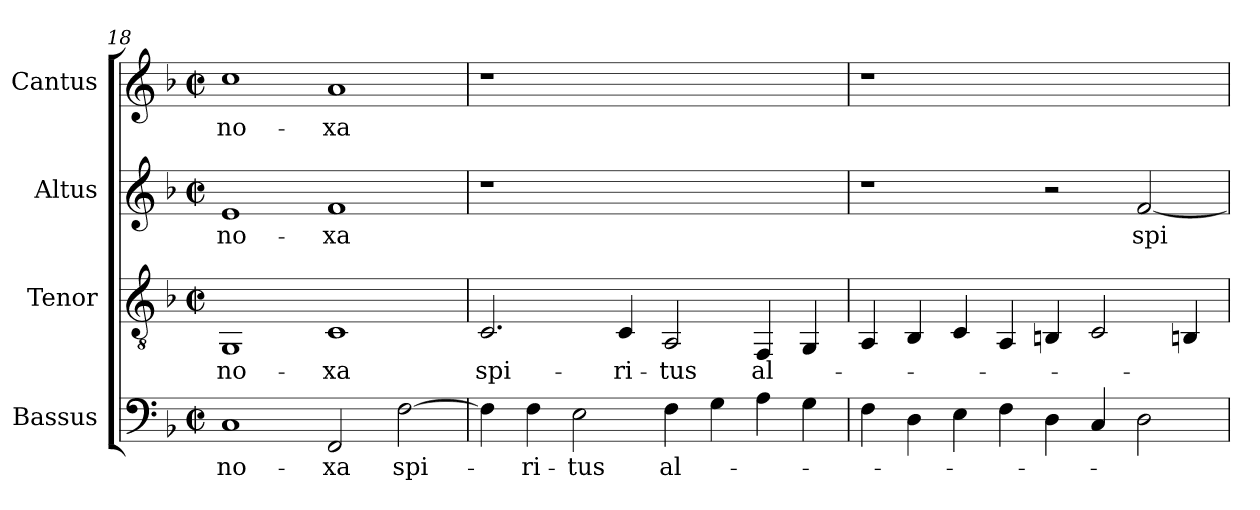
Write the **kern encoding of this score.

**kern	**text	**kern	**text	**kern	**text	**kern	**text
*part4	*part4	*part3	*part3	*part2	*part2	*part1	*part1
*staff4	*staff4	*staff3	*staff3	*staff2	*staff2	*staff1	*staff1
*I"Bassus	*	*I"Tenor	*	*I"Altus	*	*I"Cantus	*
*clefF4	*	*clefGv2	*	*clefG2	*	*clefG2	*
*k[b-]	*	*k[b-]	*	*k[b-]	*	*k[b-]	*
*F:	*	*F:	*	*F:	*	*F:	*
*M2/2	*	*M2/2	*	*M2/2	*	*M2/2	*
*met(c|)	*	*met(c|)	*	*met(c|)	*	*met(c|)	*
=18	=18	=18	=18	=18	=18	=18	=18
!	!LO:LY:b:color=#000000	!	!	!	!	!	!
!	!	!	!LO:LY:b:color=#000000	!	!	!	!
!	!	!	!	!	!LO:LY:b:color=#000000	!	!
!	!	!	!	!	!	!	!LO:LY:b:color=#000000
1Ci	no-	1GGi	no-	1ei	no-	1cci	no-
!	!LO:LY:b:color=#000000	!	!	!	!	!	!
!	!	!	!LO:LY:b:color=#000000	!	!	!	!
!	!	!	!	!	!LO:LY:b:color=#000000	!	!
!	!	!	!	!	!	!	!LO:LY:b:color=#000000
2FFi/	-xa	1Ci	-xa	1fi	-xa	1ai	-xa
!	!LO:LY:b:color=#000000	!	!	!	!	!	!
[>2Fi\	spi-	.	.	.	.	.	.
=19	=19	=19	=19	=19	=19	=19	=19
!	!	!	!LO:LY:b:color=#000000	!LO:N:vis=1	!	!LO:N:vis=1	!
4Fi\]	.	2.Ci/	spi-	1r	.	1r	.
!	!LO:LY:b:color=#000000	!	!	!	!	!	!
4Fi\	-ri-	.	.	.	.	.	.
!	!LO:LY:b:color=#000000	!	!	!	!	!	!
2Ei\	-tus	.	.	.	.	.	.
!	!	!	!LO:LY:b:color=#000000	!	!	!	!
.	.	4Ci/	-ri-	.	.	.	.
!	!LO:LY:b:color=#000000	!	!	!	!	!	!
!	!	!	!LO:LY:b:color=#000000	!	!	!	!
4Fi\	al-	2AAi/	-tus	1ryy	.	1ryy	.
4Gi\	.	.	.	.	.	.	.
!	!	!	!LO:LY:b:color=#000000	!	!	!	!
4Ai\	.	4FFi/	al-	.	.	.	.
4Gi\	.	4GGi/	.	.	.	.	.
!!LO:LB:g=z
=20	=20	=20	=20	=20	=20	=20	=20
!	!	!	!	!	!	!LO:N:vis=1	!
4Fi\	.	4AAi/	.	1r	.	1r	.
4Di\	.	4BB-i/	.	.	.	.	.
4Ei\	.	4Ci/	.	.	.	.	.
4Fi\	.	4AAi/	.	.	.	.	.
4Di\	.	4BBni/	.	2r	.	1ryy	.
4Ci/	.	2Ci/	.	.	.	.	.
!	!	!	!	!	!LO:LY:b:color=#000000	!	!
2Di\	.	.	.	[<2fi/	spi-	.	.
.	.	4BBni/	.	.	.	.	.
=	=	=	=	=	=	=	=
*-	*-	*-	*-	*-	*-	*-	*-
